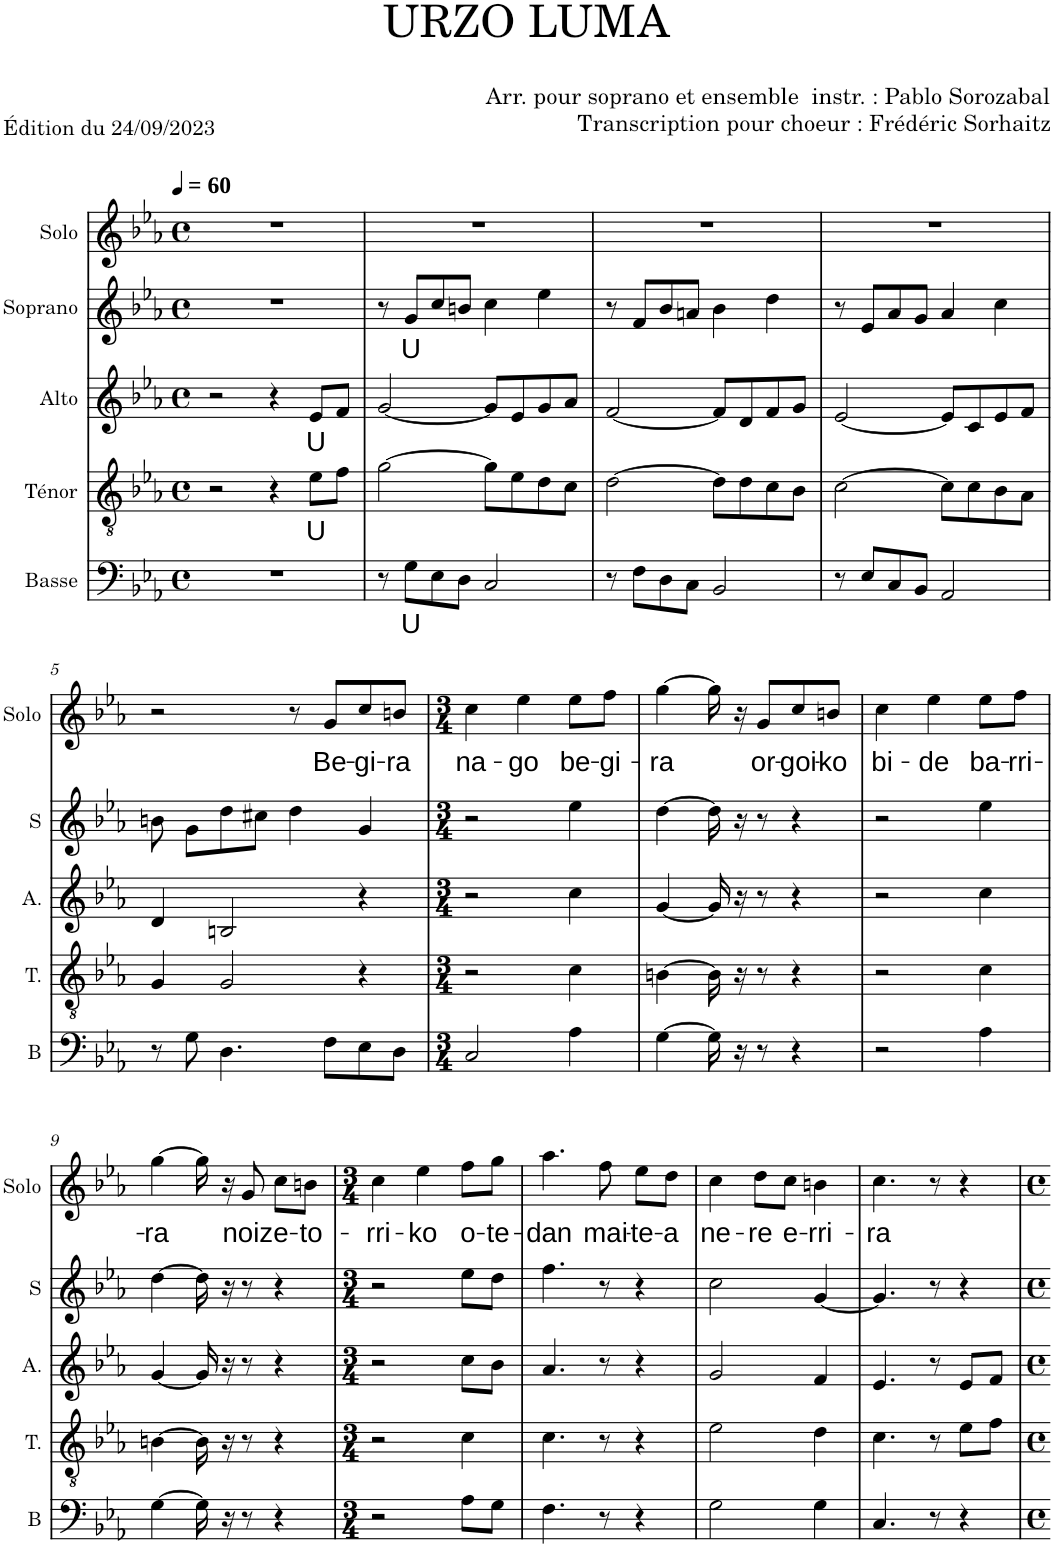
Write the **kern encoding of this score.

**kern	**text	**kern	**text	**kern	**text	**kern	**text	**kern	**text
*part5	*part5	*part4	*part4	*part3	*part3	*part2	*part2	*part1	*part1
*staff5	*staff5	*staff4	*staff4	*staff3	*staff3	*staff2	*staff2	*staff1	*staff1
*I"Basse	*	*I"Ténor	*	*I"Alto	*	*I"Soprano	*	*I"Solo	*
*I'B	*	*I'T.	*	*I'A.	*	*I'S	*	*I'Solo	*
*clefF4	*	*clefGv2	*	*clefG2	*	*clefG2	*	*clefG2	*
*k[b-e-a-]	*	*k[b-e-a-]	*	*k[b-e-a-]	*	*k[b-e-a-]	*	*k[b-e-a-]	*
*E-:	*	*E-:	*	*E-:	*	*E-:	*	*E-:	*
*M4/4	*	*M4/4	*	*M4/4	*	*M4/4	*	*M4/4	*
*met(c)	*	*met(c)	*	*met(c)	*	*met(c)	*	*met(c)	*
*MM60	*	*MM60	*	*MM60	*	*MM60	*	*MM60	*
=1	=1	=1	=1	=1	=1	=1	=1	=1	=1
1r	.	2r	.	2r	.	1r	.	1r	.
.	.	4r	.	4r	.	.	.	.	.
!	!	!	!LO:LY:b	!	!LO:LY:b	!	!	!	!
.	.	8e-\L	U	8e-/L	U	.	.	.	.
.	.	8f\J	.	8f/J	.	.	.	.	.
=2	=2	=2	=2	=2	=2	=2	=2	=2	=2
8r	.	[2g\	.	[2g/	.	8r	.	1r	.
!	!LO:LY:b	!	!	!	!	!	!LO:LY:b	!	!
8G\L	U	.	.	.	.	8g/L	U	.	.
8E-\	.	.	.	.	.	8cc/	.	.	.
8D\J	.	.	.	.	.	8bn/J	.	.	.
2C/	.	8g\L]	.	8g/L]	.	4cc\	.	.	.
.	.	8e-\	.	8e-/	.	.	.	.	.
.	.	8d\	.	8g/	.	4ee-\	.	.	.
.	.	8c\J	.	8a-/J	.	.	.	.	.
=3	=3	=3	=3	=3	=3	=3	=3	=3	=3
8r	.	[2d\	.	[2f/	.	8r	.	1r	.
8F\L	.	.	.	.	.	8f/L	.	.	.
8D\	.	.	.	.	.	8b-/	.	.	.
8C\J	.	.	.	.	.	8an/J	.	.	.
2BB-/	.	8d\L]	.	8f/L]	.	4b-\	.	.	.
.	.	8d\	.	8d/	.	.	.	.	.
.	.	8c\	.	8f/	.	4dd\	.	.	.
.	.	8B-\J	.	8g/J	.	.	.	.	.
=4	=4	=4	=4	=4	=4	=4	=4	=4	=4
8r	.	[2c\	.	[2e-/	.	8r	.	1r	.
8E-/L	.	.	.	.	.	8e-/L	.	.	.
8C/	.	.	.	.	.	8a-/	.	.	.
8BB-/J	.	.	.	.	.	8g/J	.	.	.
2AA-/	.	8c\L]	.	8e-/L]	.	4a-/	.	.	.
.	.	8c\	.	8c/	.	.	.	.	.
.	.	8B-\	.	8e-/	.	4cc\	.	.	.
.	.	8A-\J	.	8f/J	.	.	.	.	.
!!LO:LB:g=z
=5	=5	=5	=5	=5	=5	=5	=5	=5	=5
8r	.	4G/	.	4d/	.	8bn\	.	2r	.
8G\	.	.	.	.	.	8g\L	.	.	.
4.D\	.	2G/	.	2Bn/	.	8dd\	.	.	.
.	.	.	.	.	.	8cc#X\J	.	.	.
.	.	.	.	.	.	4dd\	.	8r	.
!	!	!	!	!	!	!	!	!	!LO:LY:b
8F\L	.	.	.	.	.	.	.	8g/L	Be-
!	!	!	!	!	!	!	!	!	!LO:LY:b
8E-\	.	4r	.	4r	.	4g/	.	8cc/	-gi-
!	!	!	!	!	!	!	!	!	!LO:LY:b
8D\J	.	.	.	.	.	.	.	8bn/J	-ra
=6	=6	=6	=6	=6	=6	=6	=6	=6	=6
*M3/4	*	*M3/4	*	*M3/4	*	*M3/4	*	*M3/4	*
!	!	!	!	!	!	!	!	!	!LO:LY:b
2C/	.	2r	.	2r	.	2r	.	4cc\	na-
!	!	!	!	!	!	!	!	!	!LO:LY:b
.	.	.	.	.	.	.	.	4ee-\	-go
!	!	!	!	!	!	!	!	!	!LO:LY:b
4A-\	.	4c\	.	4cc\	.	4ee-\	.	8ee-\L	be-
!	!	!	!	!	!	!	!	!	!LO:LY:b
.	.	.	.	.	.	.	.	8ff\J	-gi-
=7	=7	=7	=7	=7	=7	=7	=7	=7	=7
!	!	!	!	!	!	!	!	!	!LO:LY:b
[4G\	.	[4Bn\	.	[4g/	.	[4dd\	.	[4gg\	-ra
16G\]	.	16B\]	.	16g/]	.	16dd\]	.	16gg\]	.
16r	.	16r	.	16r	.	16r	.	16r	.
!	!	!	!	!	!	!	!	!	!LO:LY:b
8r	.	8r	.	8r	.	8r	.	8g/L	or-
!	!	!	!	!	!	!	!	!	!LO:LY:b
4r	.	4r	.	4r	.	4r	.	8cc/	-goi-
!	!	!	!	!	!	!	!	!	!LO:LY:b
.	.	.	.	.	.	.	.	8bn/J	-ko
=8	=8	=8	=8	=8	=8	=8	=8	=8	=8
!	!	!	!	!	!	!	!	!	!LO:LY:b
2r	.	2r	.	2r	.	2r	.	4cc\	bi-
!	!	!	!	!	!	!	!	!	!LO:LY:b
.	.	.	.	.	.	.	.	4ee-\	-de
!	!	!	!	!	!	!	!	!	!LO:LY:b
4A-\	.	4c\	.	4cc\	.	4ee-\	.	8ee-\L	ba-
!	!	!	!	!	!	!	!	!	!LO:LY:b
.	.	.	.	.	.	.	.	8ff\J	-rri-
!!LO:LB:g=z
=9	=9	=9	=9	=9	=9	=9	=9	=9	=9
!	!	!	!	!	!	!	!	!	!LO:LY:b
[4G\	.	[4Bn\	.	[4g/	.	[4dd\	.	[4gg\	-ra
16G\]	.	16B\]	.	16g/]	.	16dd\]	.	16gg\]	.
16r	.	16r	.	16r	.	16r	.	16r	.
!	!	!	!	!	!	!	!	!	!LO:LY:b
8r	.	8r	.	8r	.	8r	.	8g/	noiz
!	!	!	!	!	!	!	!	!	!LO:LY:b
4r	.	4r	.	4r	.	4r	.	8cc\L	e-
!	!	!	!	!	!	!	!	!	!LO:LY:b
.	.	.	.	.	.	.	.	8bn\J	-to-
=10	=10	=10	=10	=10	=10	=10	=10	=10	=10
*M3/4	*	*M3/4	*	*M3/4	*	*M3/4	*	*M3/4	*
!	!	!	!	!	!	!	!	!	!LO:LY:b
2r	.	2r	.	2r	.	2r	.	4cc\	-rri-
!	!	!	!	!	!	!	!	!	!LO:LY:b
.	.	.	.	.	.	.	.	4ee-\	-ko
!	!	!	!	!	!	!	!	!	!LO:LY:b
8A-\L	.	4c\	.	8cc\L	.	8ee-\L	.	8ff\L	o-
!	!	!	!	!	!	!	!	!	!LO:LY:b
8G\J	.	.	.	8b-\J	.	8dd\J	.	8gg\J	-te-
=11	=11	=11	=11	=11	=11	=11	=11	=11	=11
!	!	!	!	!	!	!	!	!	!LO:LY:b
4.F\	.	4.c\	.	4.a-/	.	4.ff\	.	4.aa-\	-dan
!	!	!	!	!	!	!	!	!	!LO:LY:b
8r	.	8r	.	8r	.	8r	.	8ff\	mai-
!	!	!	!	!	!	!	!	!	!LO:LY:b
4r	.	4r	.	4r	.	4r	.	8ee-\L	-te-
!	!	!	!	!	!	!	!	!	!LO:LY:b
.	.	.	.	.	.	.	.	8dd\J	-a
=12	=12	=12	=12	=12	=12	=12	=12	=12	=12
!	!	!	!	!	!	!	!	!	!LO:LY:b
2G\	.	2e-\	.	2g/	.	2cc\	.	4cc\	ne-
!	!	!	!	!	!	!	!	!	!LO:LY:b
.	.	.	.	.	.	.	.	8dd\L	-re
!	!	!	!	!	!	!	!	!	!LO:LY:b
.	.	.	.	.	.	.	.	8cc\J	e-
!	!	!	!	!	!	!	!	!	!LO:LY:b
4G\	.	4d\	.	4f/	.	[4g/	.	4bn\	-rri-
=13	=13	=13	=13	=13	=13	=13	=13	=13	=13
!	!	!	!	!	!	!	!	!	!LO:LY:b
4.C/	.	4.c\	.	4.e-/	.	4.g/]	.	4.cc\	-ra
8r	.	8r	.	8r	.	8r	.	8r	.
4r	.	8e-\L	.	8e-/L	.	4r	.	4r	.
.	.	8f\J	.	8f/J	.	.	.	.	.
=	=	=	=	=	=	=	=	=	=
*-	*-	*-	*-	*-	*-	*-	*-	*-	*-
